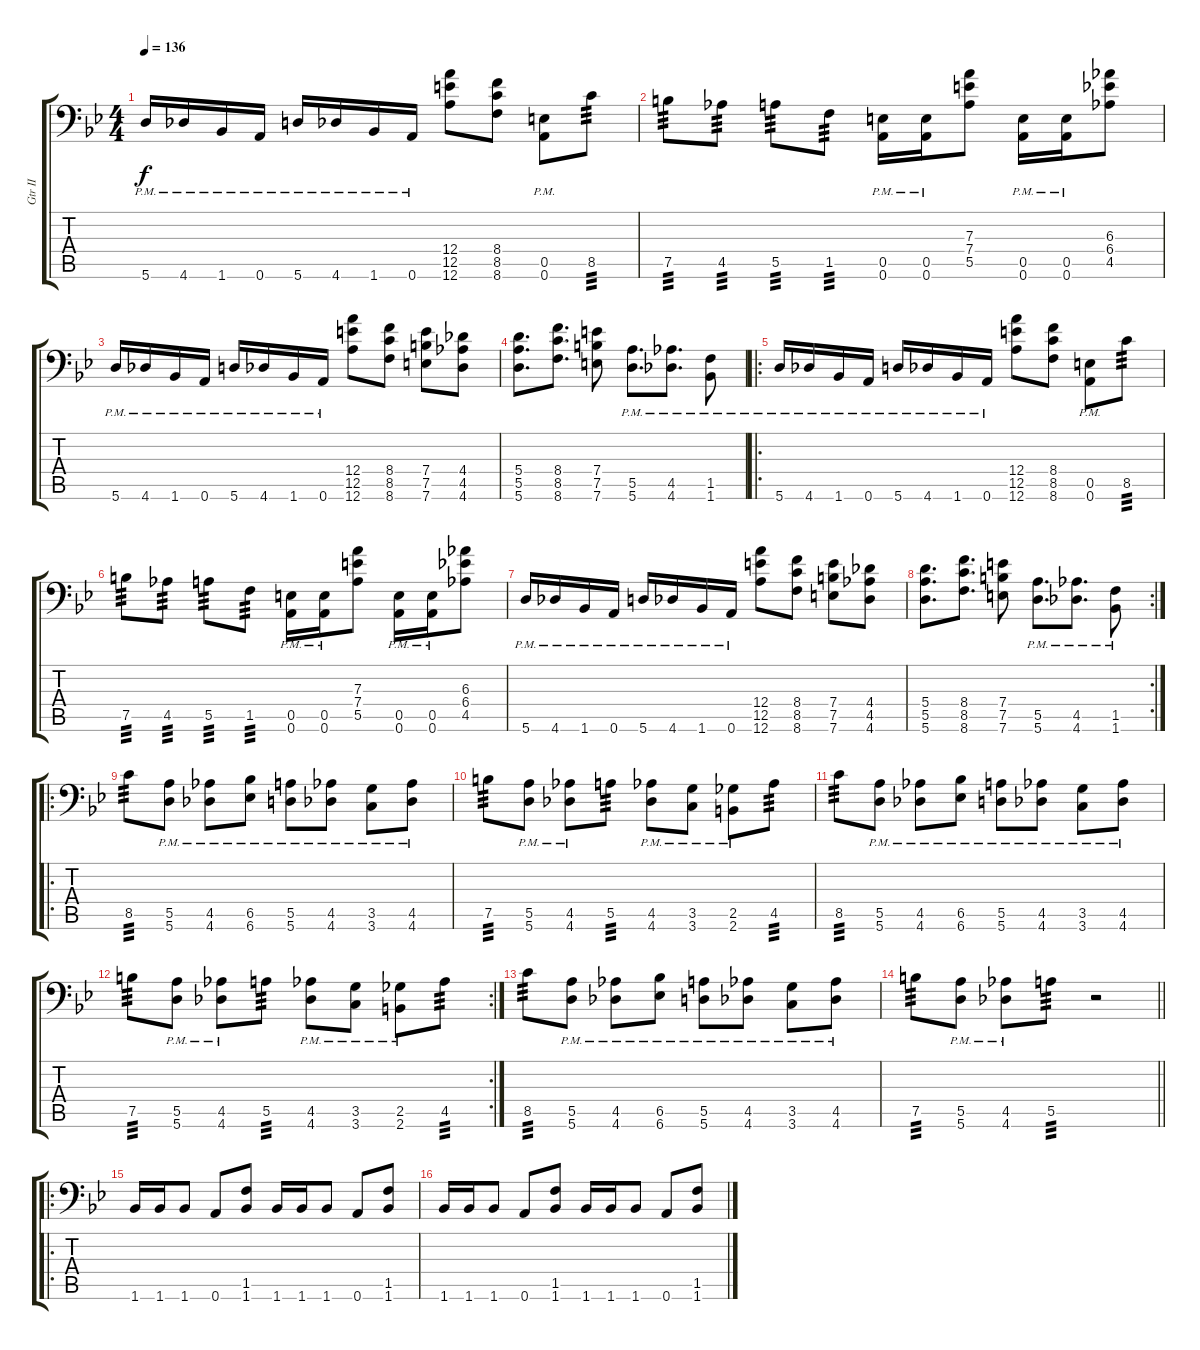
\track ("Gtr II" "Gtr II") {instrument overdrivenguitar}
\staff {score tabs}
\tuning (B3 Gb3 D3 A2 E2 A1) {hide}
\ts (4 4)
\tempo 136
\clef f4
\ks bb
5.6{pm}.16{dy f instrument overdrivenguitar} 4.6{pm}.16 1.6{pm}.16 0.6{pm}.16 5.6{pm}.16 4.6{pm}.16 1.6{pm}.16 0.6{pm}.16 (12.4 12.5 12.6).8 (8.4 8.5 8.6).8 (0.5{pm} 0.6{pm}).8 8.5.8{tp 3} |
7.5.8{tp 3} 4.5.8{tp 3} 5.5.8{tp 3} 1.5.8{tp 3} (0.5{pm} 0.6{pm}).16 (0.5{pm} 0.6{pm}).16 (7.3 7.4 5.5).8 (0.5{pm} 0.6{pm}).16 (0.5{pm} 0.6{pm}).16 (6.3 6.4 4.5).8 |
5.6{pm}.16 4.6{pm}.16 1.6{pm}.16 0.6{pm}.16 5.6{pm}.16 4.6{pm}.16 1.6{pm}.16 0.6{pm}.16 (12.4 12.5 12.6).8 (8.4 8.5 8.6).8 (7.4 7.5 7.6).8 (4.4 4.5 4.6).8 |
(5.4 5.5 5.6).8{d} (8.4 8.5 8.6).8{d} (7.4 7.5 7.6).8 (5.5{pm} 5.6{pm}).8{d} (4.5{pm} 4.6{pm}).8{d} (1.5{pm} 1.6{pm}).8 |
\ro
5.6{pm}.16 4.6{pm}.16 1.6{pm}.16 0.6{pm}.16 5.6{pm}.16 4.6{pm}.16 1.6{pm}.16 0.6{pm}.16 (12.4 12.5 12.6).8 (8.4 8.5 8.6).8 (0.5{pm} 0.6{pm}).8 8.5.8{tp 3} |
7.5.8{tp 3} 4.5.8{tp 3} 5.5.8{tp 3} 1.5.8{tp 3} (0.5{pm} 0.6{pm}).16 (0.5{pm} 0.6{pm}).16 (7.3 7.4 5.5).8 (0.5{pm} 0.6{pm}).16 (0.5{pm} 0.6{pm}).16 (6.3 6.4 4.5).8 |
5.6{pm}.16 4.6{pm}.16 1.6{pm}.16 0.6{pm}.16 5.6{pm}.16 4.6{pm}.16 1.6{pm}.16 0.6{pm}.16 (12.4 12.5 12.6).8 (8.4 8.5 8.6).8 (7.4 7.5 7.6).8 (4.4 4.5 4.6).8 |
\rc 2
(5.4 5.5 5.6).8{d} (8.4 8.5 8.6).8{d} (7.4 7.5 7.6).8 (5.5{pm} 5.6{pm}).8{d} (4.5{pm} 4.6{pm}).8{d} (1.5{pm} 1.6{pm}).8 |
\ro
8.5.8{tp 3} (5.5{pm} 5.6{pm}).8 (4.5{pm} 4.6{pm}).8 (6.5{pm} 6.6{pm}).8 (5.5{pm} 5.6{pm}).8 (4.5{pm} 4.6{pm}).8 (3.5{pm} 3.6{pm}).8 (4.5{pm} 4.6{pm}).8 |
7.5.8{tp 3} (5.5{pm} 5.6{pm}).8 (4.5{pm} 4.6{pm}).8 5.5.8{tp 3} (4.5{pm} 4.6{pm}).8 (3.5{pm} 3.6{pm}).8 (2.5{pm} 2.6{pm}).8 4.5.8{tp 3} |
8.5.8{tp 3} (5.5{pm} 5.6{pm}).8 (4.5{pm} 4.6{pm}).8 (6.5{pm} 6.6{pm}).8 (5.5{pm} 5.6{pm}).8 (4.5{pm} 4.6{pm}).8 (3.5{pm} 3.6{pm}).8 (4.5{pm} 4.6{pm}).8 |
\rc 2
7.5.8{tp 3} (5.5{pm} 5.6{pm}).8 (4.5{pm} 4.6{pm}).8 5.5.8{tp 3} (4.5{pm} 4.6{pm}).8 (3.5{pm} 3.6{pm}).8 (2.5{pm} 2.6{pm}).8 4.5.8{tp 3} |
8.5.8{tp 3} (5.5{pm} 5.6{pm}).8 (4.5{pm} 4.6{pm}).8 (6.5{pm} 6.6{pm}).8 (5.5{pm} 5.6{pm}).8 (4.5{pm} 4.6{pm}).8 (3.5{pm} 3.6{pm}).8 (4.5{pm} 4.6{pm}).8 |
\barLineRight lightlight
7.5.8{tp 3} (5.5{pm} 5.6{pm}).8 (4.5{pm} 4.6{pm}).8 5.5.8{tp 3} r.2 |
\ro
1.6.16 1.6.16 1.6.8 0.6.8 (1.5 1.6).8 1.6.16 1.6.16 1.6.8 0.6.8 (1.5 1.6).8 |
1.6.16 1.6.16 1.6.8 0.6.8 (1.5 1.6).8 1.6.16 1.6.16 1.6.8 0.6.8 (1.5 1.6).8
